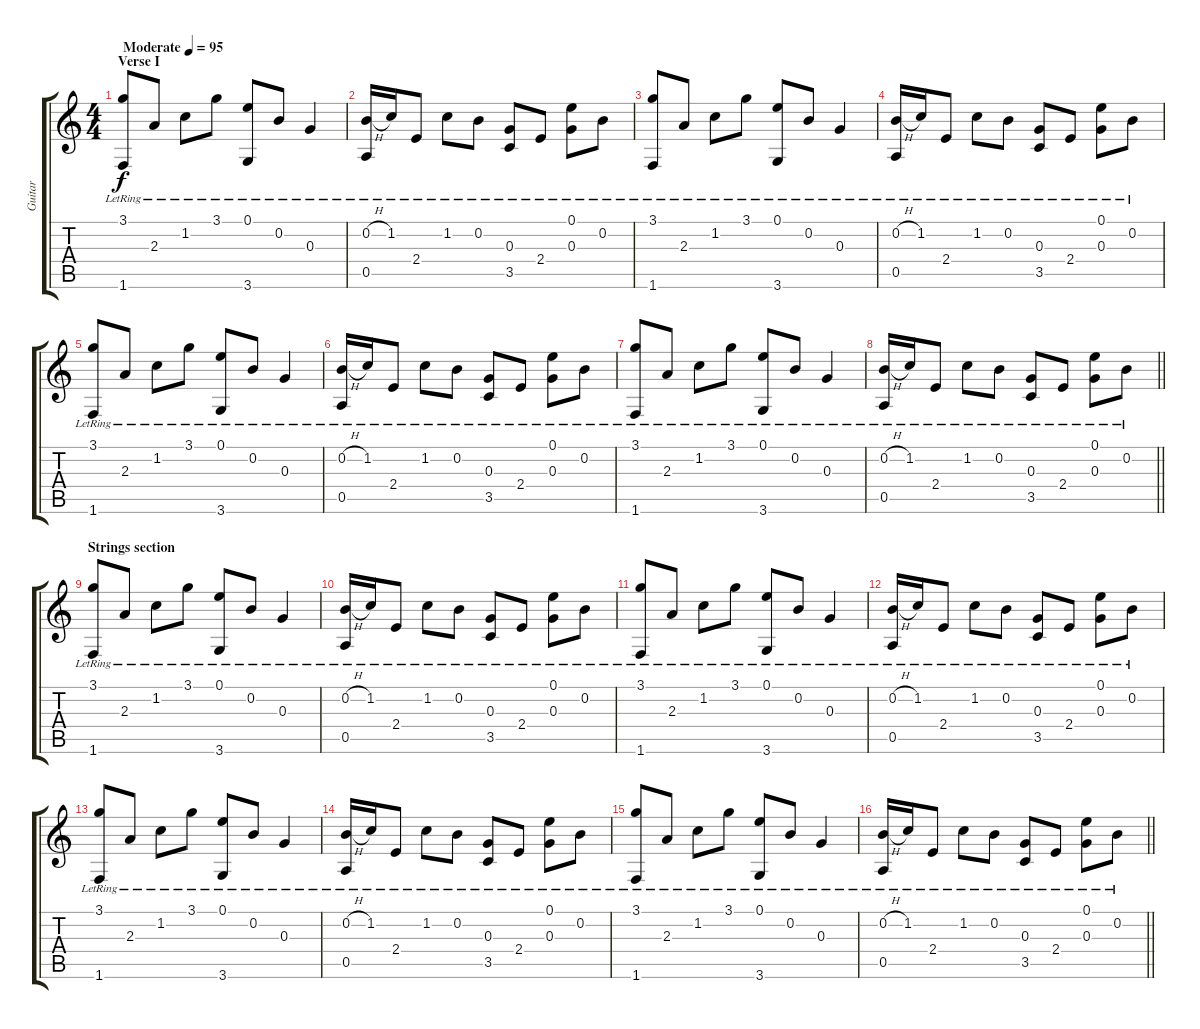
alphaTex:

\track ("Guitar " "Guitar ") {instrument acousticguitarsteel}
\staff {score tabs}
\tuning (E4 B3 G3 D3 A2 E2) {hide}
\ts (4 4)
\section ("" "Verse I")
\tempo (95 "Moderate")
\clef g2
\ks c
(3.1{lr} 1.6{lr}).8{dy f instrument acousticguitarsteel} 2.3{lr}.8 1.2{lr}.8 3.1{lr}.8 (0.1{lr} 3.6{lr}).8 0.2{lr}.8 0.3{lr}.4 |
(0.2{h lr} 0.5{lr}).16 1.2{lr}.16 2.4{lr}.8 1.2{lr}.8 0.2{lr}.8 (0.3{lr} 3.5{lr}).8 2.4{lr}.8 (0.1{lr} 0.3{lr}).8 0.2{lr}.8 |
(3.1{lr} 1.6{lr}).8 2.3{lr}.8 1.2{lr}.8 3.1{lr}.8 (0.1{lr} 3.6{lr}).8 0.2{lr}.8 0.3{lr}.4 |
(0.2{h lr} 0.5{lr}).16 1.2{lr}.16 2.4{lr}.8 1.2{lr}.8 0.2{lr}.8 (0.3{lr} 3.5{lr}).8 2.4{lr}.8 (0.1{lr} 0.3{lr}).8 0.2{lr}.8 |
(3.1{lr} 1.6{lr}).8 2.3{lr}.8 1.2{lr}.8 3.1{lr}.8 (0.1{lr} 3.6{lr}).8 0.2{lr}.8 0.3{lr}.4 |
(0.2{h lr} 0.5{lr}).16 1.2{lr}.16 2.4{lr}.8 1.2{lr}.8 0.2{lr}.8 (0.3{lr} 3.5{lr}).8 2.4{lr}.8 (0.1{lr} 0.3{lr}).8 0.2{lr}.8 |
(3.1{lr} 1.6{lr}).8 2.3{lr}.8 1.2{lr}.8 3.1{lr}.8 (0.1{lr} 3.6{lr}).8 0.2{lr}.8 0.3{lr}.4 |
\barLineRight lightlight
(0.2{h lr} 0.5{lr}).16 1.2{lr}.16 2.4{lr}.8 1.2{lr}.8 0.2{lr}.8 (0.3{lr} 3.5{lr}).8 2.4{lr}.8 (0.1{lr} 0.3{lr}).8 0.2{lr}.8 |
\section ("" "Strings section")
(3.1{lr} 1.6{lr}).8 2.3{lr}.8 1.2{lr}.8 3.1{lr}.8 (0.1{lr} 3.6{lr}).8 0.2{lr}.8 0.3{lr}.4 |
(0.2{h lr} 0.5{lr}).16 1.2{lr}.16 2.4{lr}.8 1.2{lr}.8 0.2{lr}.8 (0.3{lr} 3.5{lr}).8 2.4{lr}.8 (0.1{lr} 0.3{lr}).8 0.2{lr}.8 |
(3.1{lr} 1.6{lr}).8 2.3{lr}.8 1.2{lr}.8 3.1{lr}.8 (0.1{lr} 3.6{lr}).8 0.2{lr}.8 0.3{lr}.4 |
(0.2{h lr} 0.5{lr}).16 1.2{lr}.16 2.4{lr}.8 1.2{lr}.8 0.2{lr}.8 (0.3{lr} 3.5{lr}).8 2.4{lr}.8 (0.1{lr} 0.3{lr}).8 0.2{lr}.8 |
(3.1{lr} 1.6{lr}).8 2.3{lr}.8 1.2{lr}.8 3.1{lr}.8 (0.1{lr} 3.6{lr}).8 0.2{lr}.8 0.3{lr}.4 |
(0.2{h lr} 0.5{lr}).16 1.2{lr}.16 2.4{lr}.8 1.2{lr}.8 0.2{lr}.8 (0.3{lr} 3.5{lr}).8 2.4{lr}.8 (0.1{lr} 0.3{lr}).8 0.2{lr}.8 |
(3.1{lr} 1.6{lr}).8 2.3{lr}.8 1.2{lr}.8 3.1{lr}.8 (0.1{lr} 3.6{lr}).8 0.2{lr}.8 0.3{lr}.4 |
\barLineRight lightlight
(0.2{h lr} 0.5{lr}).16 1.2{lr}.16 2.4{lr}.8 1.2{lr}.8 0.2{lr}.8 (0.3{lr} 3.5{lr}).8 2.4{lr}.8 (0.1{lr} 0.3{lr}).8 0.2{lr}.8
